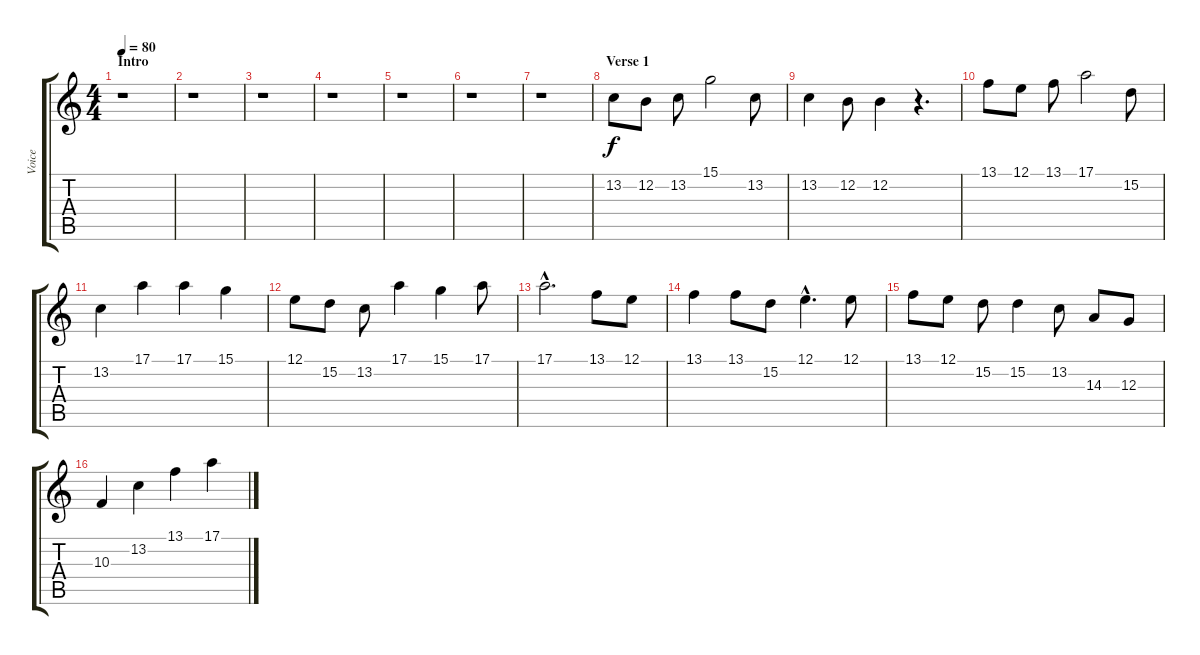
\track ("Voice" "Voice") {instrument acousticgrandpiano}
\staff {score tabs}
\tuning (E4 B3 G3 D3 A2 E2) {hide}
\ts (4 4)
\section ("" "Intro")
\tempo 80
\clef g2
\ks c
r.1{dy f instrument acousticgrandpiano} |
r.1 |
r.1 |
r.1 |
r.1 |
r.1 |
r.1 |
\section ("" "Verse 1")
13.2.8 12.2.8 13.2.8 15.1.2 13.2.8 |
13.2.4 12.2.8 12.2.4 r.4{d} |
13.1.8 12.1.8 13.1.8 17.1.2 15.2.8 |
13.2.4 17.1.4 17.1.4 15.1.4 |
12.1.8 15.2.8 13.2.8 17.1.4 15.1.4 17.1.8 |
17.1{hac}.2{d} 13.1.8 12.1.8 |
13.1.4 13.1.8 15.2.8 12.1{hac}.4{d} 12.1.8 |
13.1.8 12.1.8 15.2.8 15.2.4 13.2.8 14.3.8 12.3.8 |
10.3.4 13.2.4 13.1.4 17.1.4
